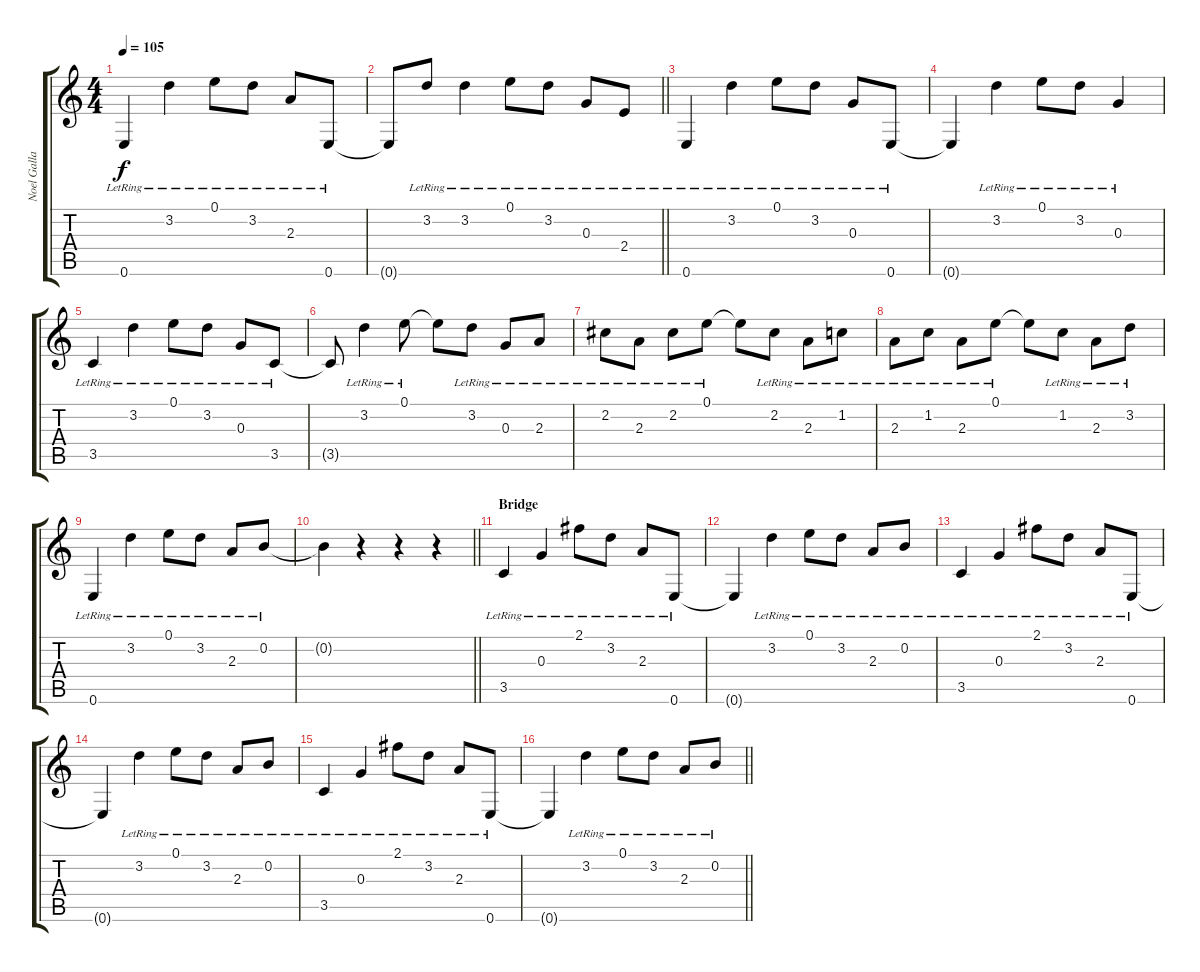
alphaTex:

\track ("Noel Gallagher" "Noel Galla") {instrument electricguitarjazz}
\staff {score tabs}
\tuning (E4 B3 G3 D3 A2 E2) {hide}
\ts (4 4)
\tempo 105
\clef g2
\ks c
0.6{lr}.4{dy f} 3.2{lr}.4 0.1{lr}.8 3.2{lr}.8 2.3{lr}.8 0.6{lr}.8 |
\barLineRight lightlight
0.6{t}.8 3.2{lr}.8 3.2{lr}.4 0.1{lr}.8 3.2{lr}.8 0.3{lr}.8 2.4{lr}.8 |
0.6{lr}.4 3.2{lr}.4 0.1{lr}.8 3.2{lr}.8 0.3{lr}.8 0.6{lr}.8 |
0.6{t}.4 3.2{lr}.4 0.1{lr}.8 3.2{lr}.8 0.3{lr}.4 |
3.5{lr}.4 3.2{lr}.4 0.1{lr}.8 3.2{lr}.8 0.3{lr}.8 3.5{lr}.8 |
3.5{t}.8 3.2{lr}.4 0.1{lr}.8 0.1{t}.8 3.2{lr}.8 0.3{lr}.8 2.3{lr}.8 |
2.2{lr}.8 2.3{lr}.8 2.2{lr}.8 0.1{lr}.8 0.1{t}.8 2.2{lr}.8 2.3{lr}.8 1.2{lr}.8 |
2.3{lr}.8 1.2{lr}.8 2.3{lr}.8 0.1{lr}.8 0.1{t}.8 1.2{lr}.8 2.3{lr}.8 3.2{lr}.8 |
0.6{lr}.4 3.2{lr}.4 0.1{lr}.8 3.2{lr}.8 2.3{lr}.8 0.2{lr}.8 |
\barLineRight lightlight
0.2{t}.4 r.4 r.4 r.4 |
\section ("" "Bridge")
3.5{lr}.4 0.3{lr}.4 2.1{lr}.8 3.2{lr}.8 2.3{lr}.8 0.6{lr}.8 |
0.6{t}.4 3.2{lr}.4 0.1{lr}.8 3.2{lr}.8 2.3{lr}.8 0.2{lr}.8 |
3.5{lr}.4 0.3{lr}.4 2.1{lr}.8 3.2{lr}.8 2.3{lr}.8 0.6{lr}.8 |
0.6{t}.4 3.2{lr}.4 0.1{lr}.8 3.2{lr}.8 2.3{lr}.8 0.2{lr}.8 |
3.5{lr}.4 0.3{lr}.4 2.1{lr}.8 3.2{lr}.8 2.3{lr}.8 0.6{lr}.8 |
\barLineRight lightlight
0.6{t}.4 3.2{lr}.4 0.1{lr}.8 3.2{lr}.8 2.3{lr}.8 0.2{lr}.8
